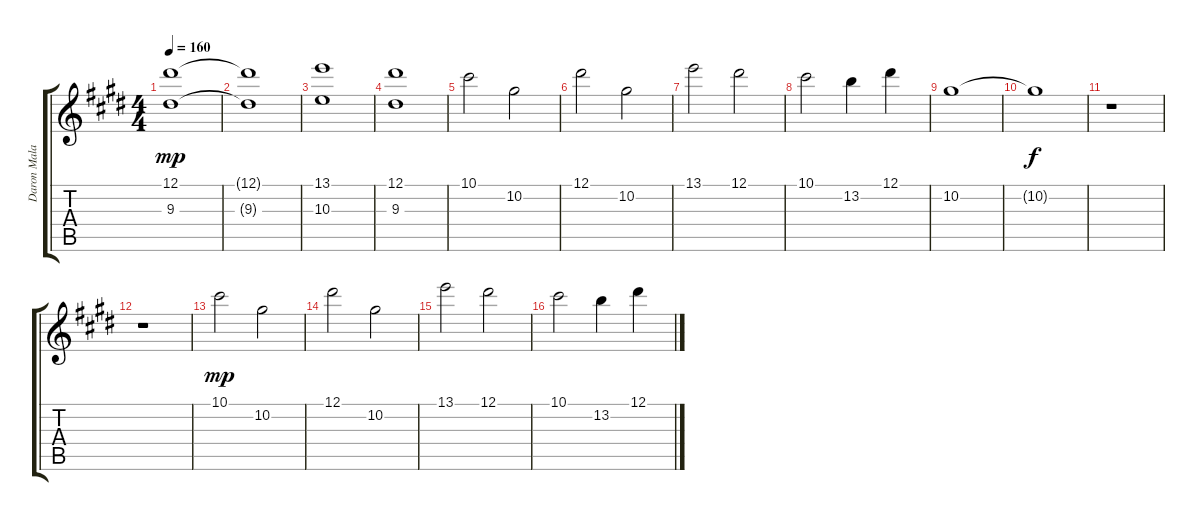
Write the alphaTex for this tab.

\track ("Daron Malakian [Fill Guitar]" "Daron Mala") {instrument electricguitarjazz}
\staff {score tabs}
\tuning (Eb4 Bb3 Gb3 Db3 Ab2 Db2) {hide}
\ts (4 4)
\tempo 160
\clef g2
\ks c#minor
(12.1 9.3).1{dy mp} |
(12.1{t} 9.3{t}).1 |
(13.1 10.3).1 |
(12.1 9.3).1 |
10.1.2 10.2.2 |
12.1.2 10.2.2 |
13.1.2 12.1.2 |
10.1.2 13.2.4 12.1.4 |
10.2.1 |
10.2{t}.1{dy f} |
r.1 |
r.1 |
10.1.2{dy mp} 10.2.2 |
12.1.2 10.2.2 |
13.1.2 12.1.2 |
10.1.2 13.2.4 12.1.4
